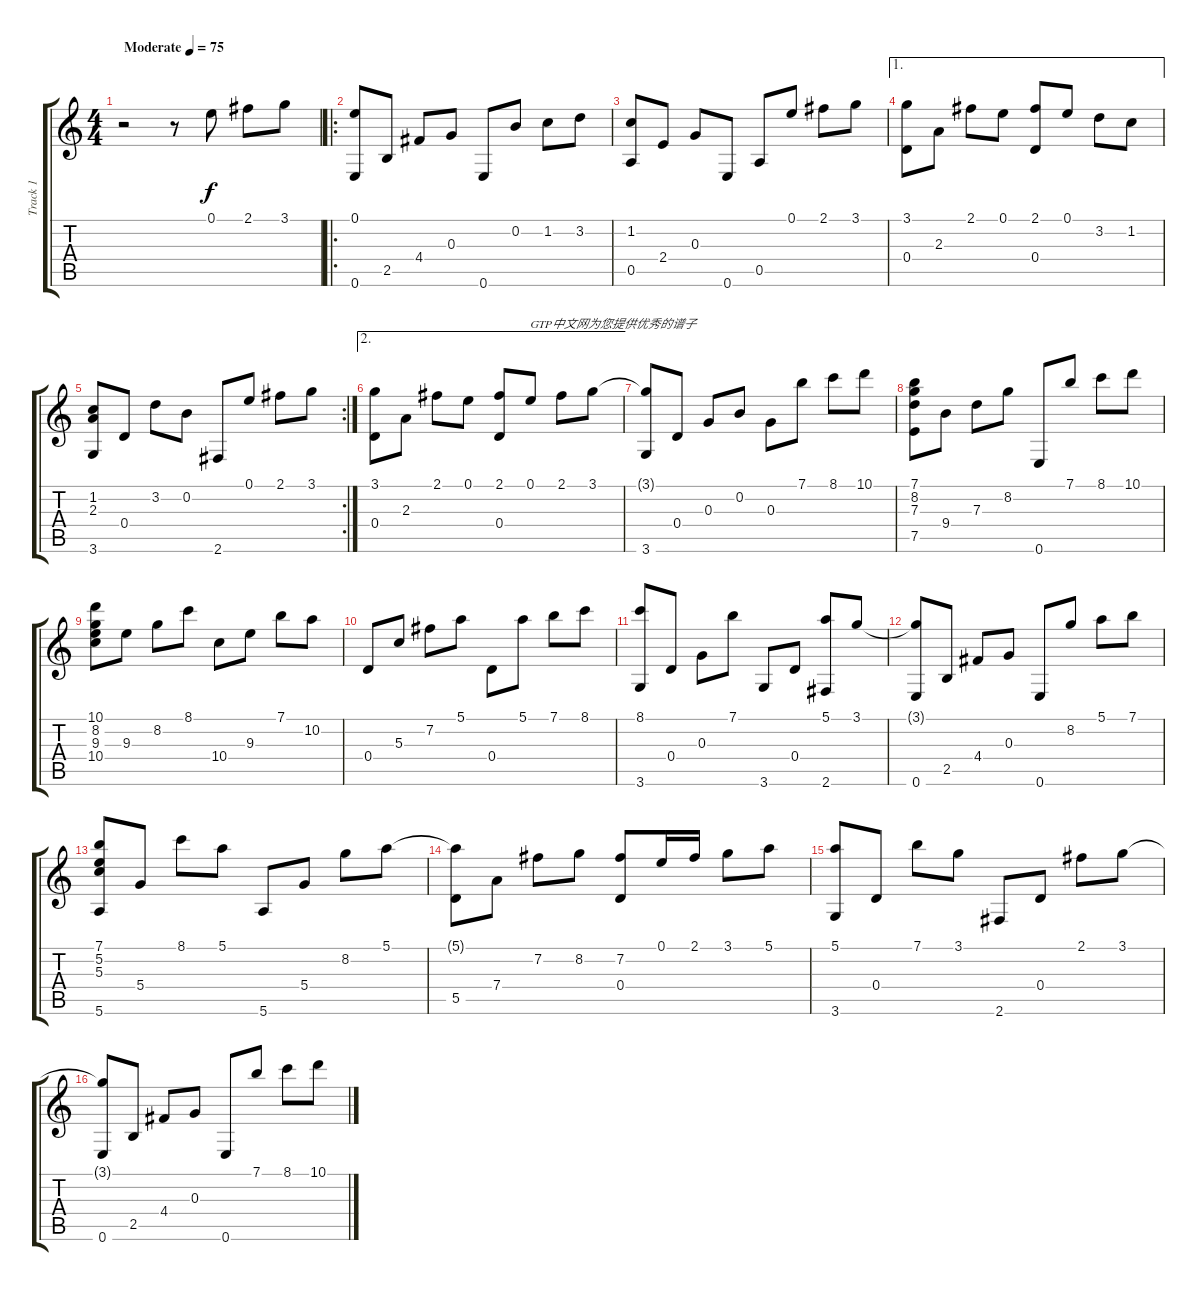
\track ("Track 1" "Track 1") {instrument acousticguitarsteel}
\staff {score tabs}
\tuning (E4 B3 G3 D3 A2 E2) {hide}
\ts (4 4)
\tempo (75 "Moderate")
\clef g2
\ks c
r.2{dy f instrument acousticguitarsteel} r.8 0.1.8 2.1.8 3.1.8 |
\ro
(0.1 0.6).8 2.5.8 4.4.8 0.3.8 0.6.8 0.2.8 1.2.8 3.2.8 |
(1.2 0.5).8 2.4.8 0.3.8 0.6.8 0.5.8 0.1.8 2.1.8 3.1.8 |
\ae 1
(3.1 0.4).8 2.3.8 2.1.8 0.1.8 (2.1 0.4).8 0.1.8 3.2.8 1.2.8 |
\rc 2
(1.2 2.3 3.6).8 0.4.8 3.2.8 0.2.8 2.6.8 0.1.8 2.1.8 3.1.8 |
\ae 2
(3.1 0.4).8 2.3.8 2.1.8 0.1.8 (2.1 0.4).8 0.1.8{txt "GTP中文网为您提供优秀的谱子"} 2.1.8 3.1.8 |
(3.1{t} 3.6).8 0.4.8 0.3.8 0.2.8 0.3.8 7.1.8 8.1.8 10.1.8 |
(7.1 8.2 7.3 7.5).8 9.4.8 7.3.8 8.2.8 0.6.8 7.1.8 8.1.8 10.1.8 |
(10.1 8.2 9.3 10.4).8 9.3.8 8.2.8 8.1.8 10.4.8 9.3.8 7.1.8 10.2.8 |
0.4.8 5.3.8 7.2.8 5.1.8 0.4.8 5.1.8 7.1.8 8.1.8 |
(8.1 3.6).8 0.4.8 0.3.8 7.1.8 3.6.8 0.4.8 (5.1 2.6).8 3.1.8 |
(3.1{t} 0.6).8 2.5.8 4.4.8 0.3.8 0.6.8 8.2.8 5.1.8 7.1.8 |
(7.1 5.2 5.3 5.6).8 5.4.8 8.1.8 5.1.8 5.6.8 5.4.8 8.2.8 5.1.8 |
(5.1{t} 5.5).8 7.4.8 7.2.8 8.2.8 (7.2 0.4).8 0.1.16 2.1.16 3.1.8 5.1.8 |
(5.1 3.6).8 0.4.8 7.1.8 3.1.8 2.6.8 0.4.8 2.1.8 3.1.8 |
(3.1{t} 0.6).8 2.5.8 4.4.8 0.3.8 0.6.8 7.1.8 8.1.8 10.1.8
